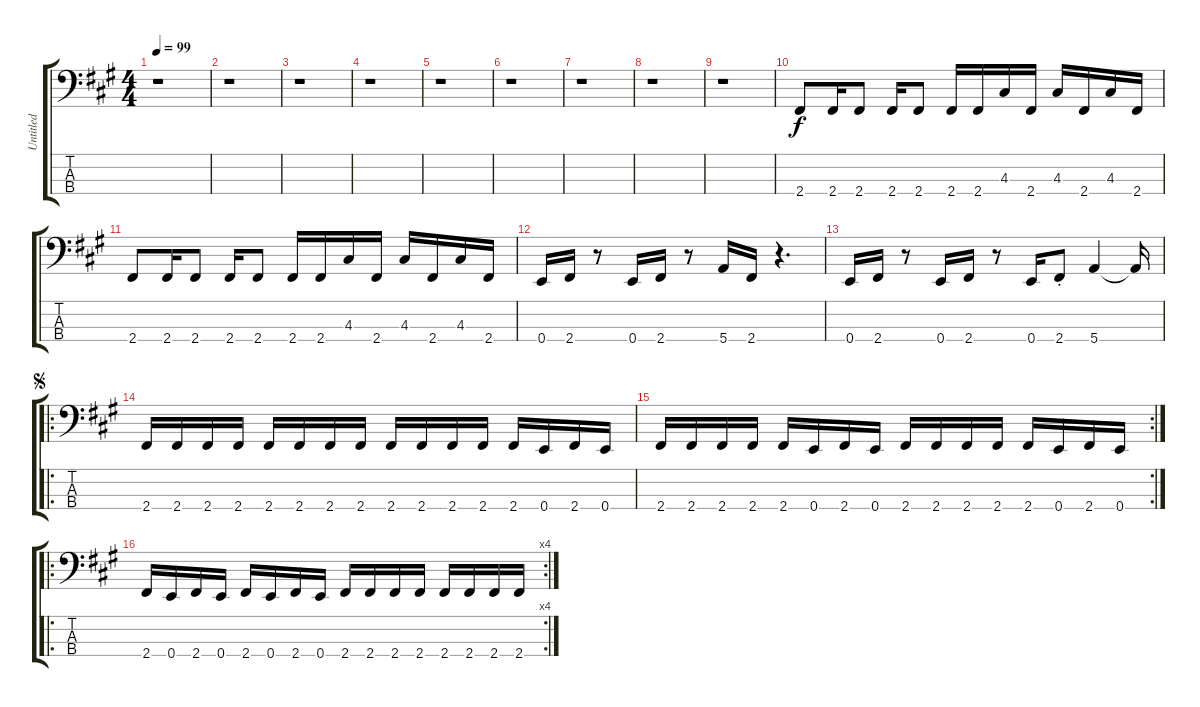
\track ("Untitled" "Untitled") {instrument electricbassfinger}
\staff {score tabs}
\tuning (G2 D2 A1 E1) {hide}
\ts (4 4)
\tempo 99
\clef f4
\ks a
r.1{dy f instrument electricbassfinger} |
r.1 |
r.1 |
r.1 |
r.1 |
r.1 |
r.1 |
r.1 |
r.1 |
2.4.8 2.4.16 2.4.8 2.4.16 2.4.8 2.4.16 2.4.16 4.3.16 2.4.16 4.3.16 2.4.16 4.3.16 2.4.16 |
2.4.8 2.4.16 2.4.8 2.4.16 2.4.8 2.4.16 2.4.16 4.3.16 2.4.16 4.3.16 2.4.16 4.3.16 2.4.16 |
0.4.16 2.4.16 r.8 0.4.16 2.4.16 r.8 5.4.16 2.4.16 r.4{d} |
0.4.16 2.4.16 r.8 0.4.16 2.4.16 r.8 0.4.16 2.4{st}.8 5.4.4 5.4{t}.16 |
\ro
\jump segno
2.4.16 2.4.16 2.4.16 2.4.16 2.4.16 2.4.16 2.4.16 2.4.16 2.4.16 2.4.16 2.4.16 2.4.16 2.4.16 0.4.16 2.4.16 0.4.16 |
\rc 2
2.4.16 2.4.16 2.4.16 2.4.16 2.4.16 0.4.16 2.4.16 0.4.16 2.4.16 2.4.16 2.4.16 2.4.16 2.4.16 0.4.16 2.4.16 0.4.16 |
\ro
\rc 4
2.4.16 0.4.16 2.4.16 0.4.16 2.4.16 0.4.16 2.4.16 0.4.16 2.4.16 2.4.16 2.4.16 2.4.16 2.4.16 2.4.16 2.4.16 2.4.16
